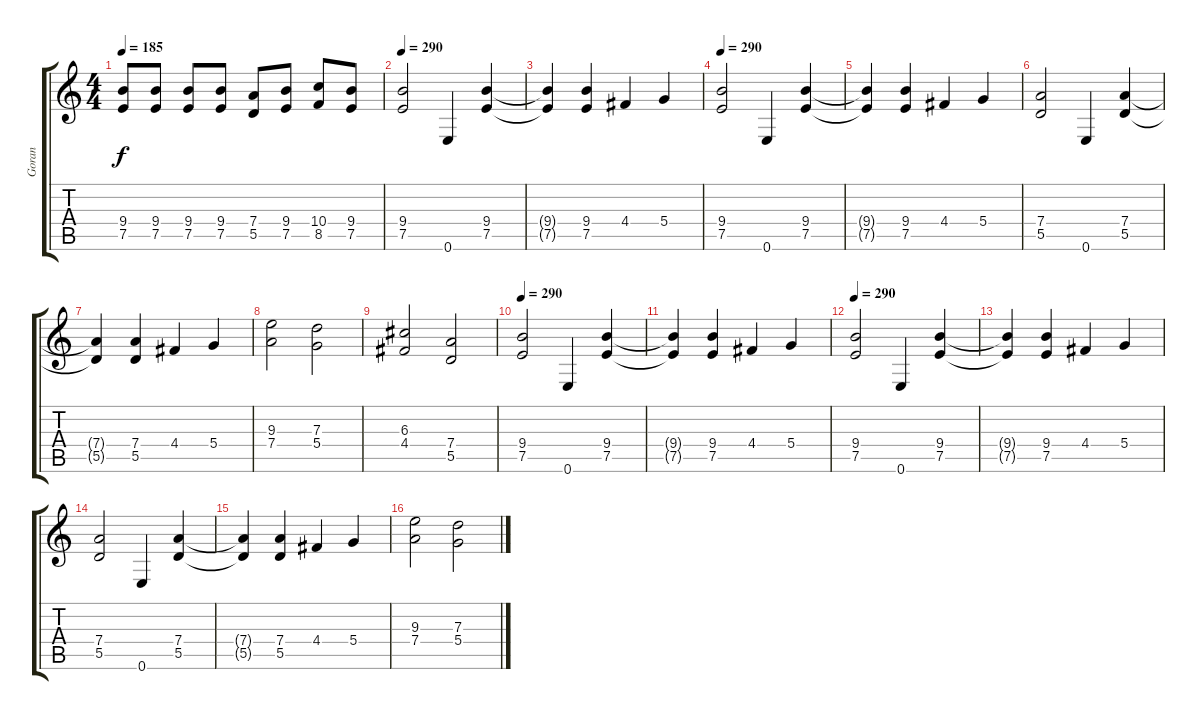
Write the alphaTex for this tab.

\track ("Goran" "Goran") {instrument distortionguitar}
\staff {score tabs}
\tuning (E4 B3 G3 D3 A2 E2) {hide}
\ts (4 4)
\tempo 185
\clef g2
\ks c
(9.4 7.5).8{dy f} (9.4 7.5).8 (9.4 7.5).8 (9.4 7.5).8 (7.4 5.5).8 (9.4 7.5).8 (10.4 8.5).8 (9.4 7.5).8 |
\tempo 255
\tempo 290
(9.4 7.5).2 0.6.4 (9.4 7.5).4 |
(9.4{t} 7.5{t}).4 (9.4 7.5).4 4.4.4 5.4.4 |
\tempo 255
\tempo 290
(9.4 7.5).2 0.6.4 (9.4 7.5).4 |
(9.4{t} 7.5{t}).4 (9.4 7.5).4 4.4.4 5.4.4 |
(7.4 5.5).2 0.6.4 (7.4 5.5).4 |
(7.4{t} 5.5{t}).4 (7.4 5.5).4 4.4.4 5.4.4 |
(9.3 7.4).2 (7.3 5.4).2 |
(6.3 4.4).2 (7.4 5.5).2 |
\tempo 255
\tempo 290
(9.4 7.5).2 0.6.4 (9.4 7.5).4 |
(9.4{t} 7.5{t}).4 (9.4 7.5).4 4.4.4 5.4.4 |
\tempo 255
\tempo 290
(9.4 7.5).2 0.6.4 (9.4 7.5).4 |
(9.4{t} 7.5{t}).4 (9.4 7.5).4 4.4.4 5.4.4 |
(7.4 5.5).2 0.6.4 (7.4 5.5).4 |
(7.4{t} 5.5{t}).4 (7.4 5.5).4 4.4.4 5.4.4 |
(9.3 7.4).2 (7.3 5.4).2
